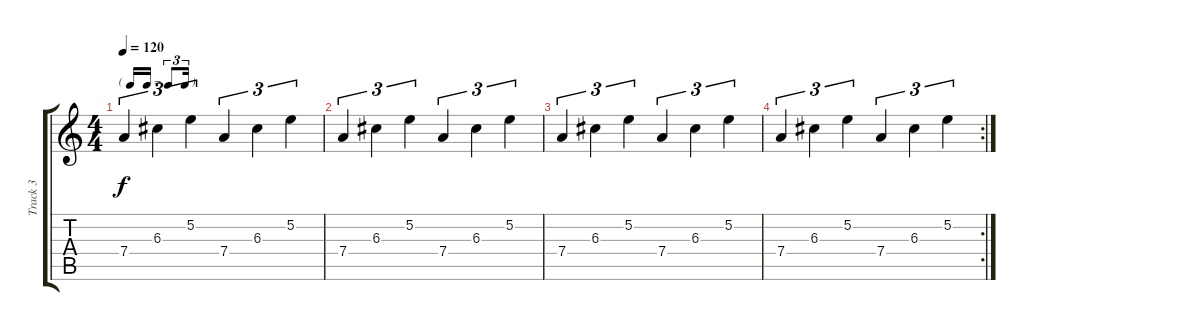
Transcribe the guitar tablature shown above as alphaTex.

\track ("Track 3" "Track 3") {instrument overdrivenguitar}
\staff {score tabs}
\tuning (E4 B3 G3 D3 A2 E2) {hide}
\ts (4 4)
\tf triplet16th
\tempo 120
\clef g2
\ks c
7.4.4{tu (3 2) dy f} 6.3.4{tu (3 2)} 5.2.4{tu (3 2)} 7.4.4{tu (3 2)} 6.3.4{tu (3 2)} 5.2.4{tu (3 2)} |
7.4.4{tu (3 2)} 6.3.4{tu (3 2)} 5.2.4{tu (3 2)} 7.4.4{tu (3 2)} 6.3.4{tu (3 2)} 5.2.4{tu (3 2)} |
7.4.4{tu (3 2)} 6.3.4{tu (3 2)} 5.2.4{tu (3 2)} 7.4.4{tu (3 2)} 6.3.4{tu (3 2)} 5.2.4{tu (3 2)} |
\rc 2
7.4.4{tu (3 2)} 6.3.4{tu (3 2)} 5.2.4{tu (3 2)} 7.4.4{tu (3 2)} 6.3.4{tu (3 2)} 5.2.4{tu (3 2)}
